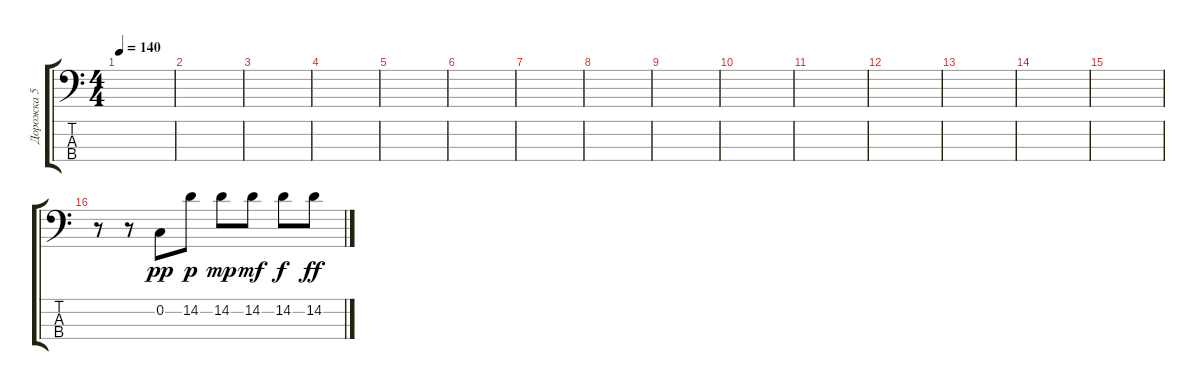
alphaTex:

\track ("Дорожка 5" "Дорожка 5") {instrument electricbassfinger}
\staff {score tabs}
\tuning (F2 C2 G1 D1) {hide}
\ts (4 4)
\tempo 140
\clef f4
\ks c
|
|
|
|
|
|
|
|
|
|
|
|
|
|
|
r.8{volume 10} r.8 0.2.8{dy pp} 14.2.8{dy p} 14.2.8{dy mp} 14.2.8{dy mf} 14.2.8{dy f} 14.2.8{dy ff}
